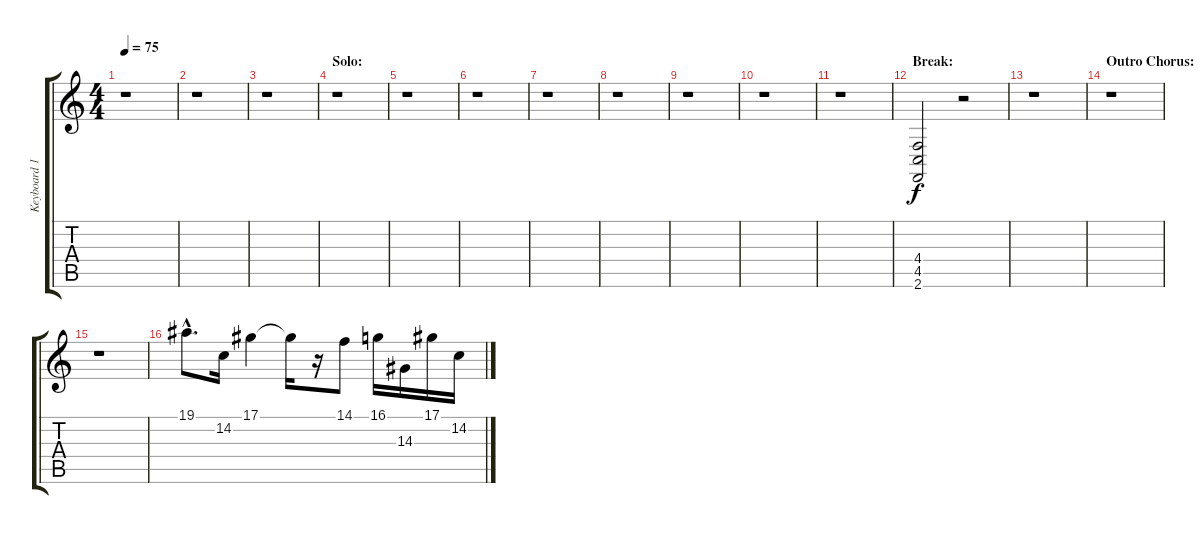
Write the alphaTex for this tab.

\track ("Keyboard 1" "Keyboard 1") {instrument stringensemble1}
\staff {score tabs}
\tuning (Eb4 Bb3 Gb3 Db3 Ab2 Eb2) {hide}
\ts (4 4)
\tempo 75
\clef g2
\ks c
r.1{dy f} |
r.1 |
r.1 |
\section ("" "Solo:")
r.1 |
r.1 |
r.1 |
r.1 |
r.1 |
r.1 |
r.1 |
r.1 |
\section ("" "Break:")
(4.4 4.5 2.6).2{volume 10 instrument stringensemble1} r.2 |
r.1 |
\section ("" "Outro Chorus:")
r.1 |
r.1 |
19.1{hac}.8{d volume 14 instrument acousticgrandpiano} 14.2.16 17.1.4 17.1{t}.16 r.16 14.1.8 16.1.16 14.3.16 17.1.16 14.2.16
